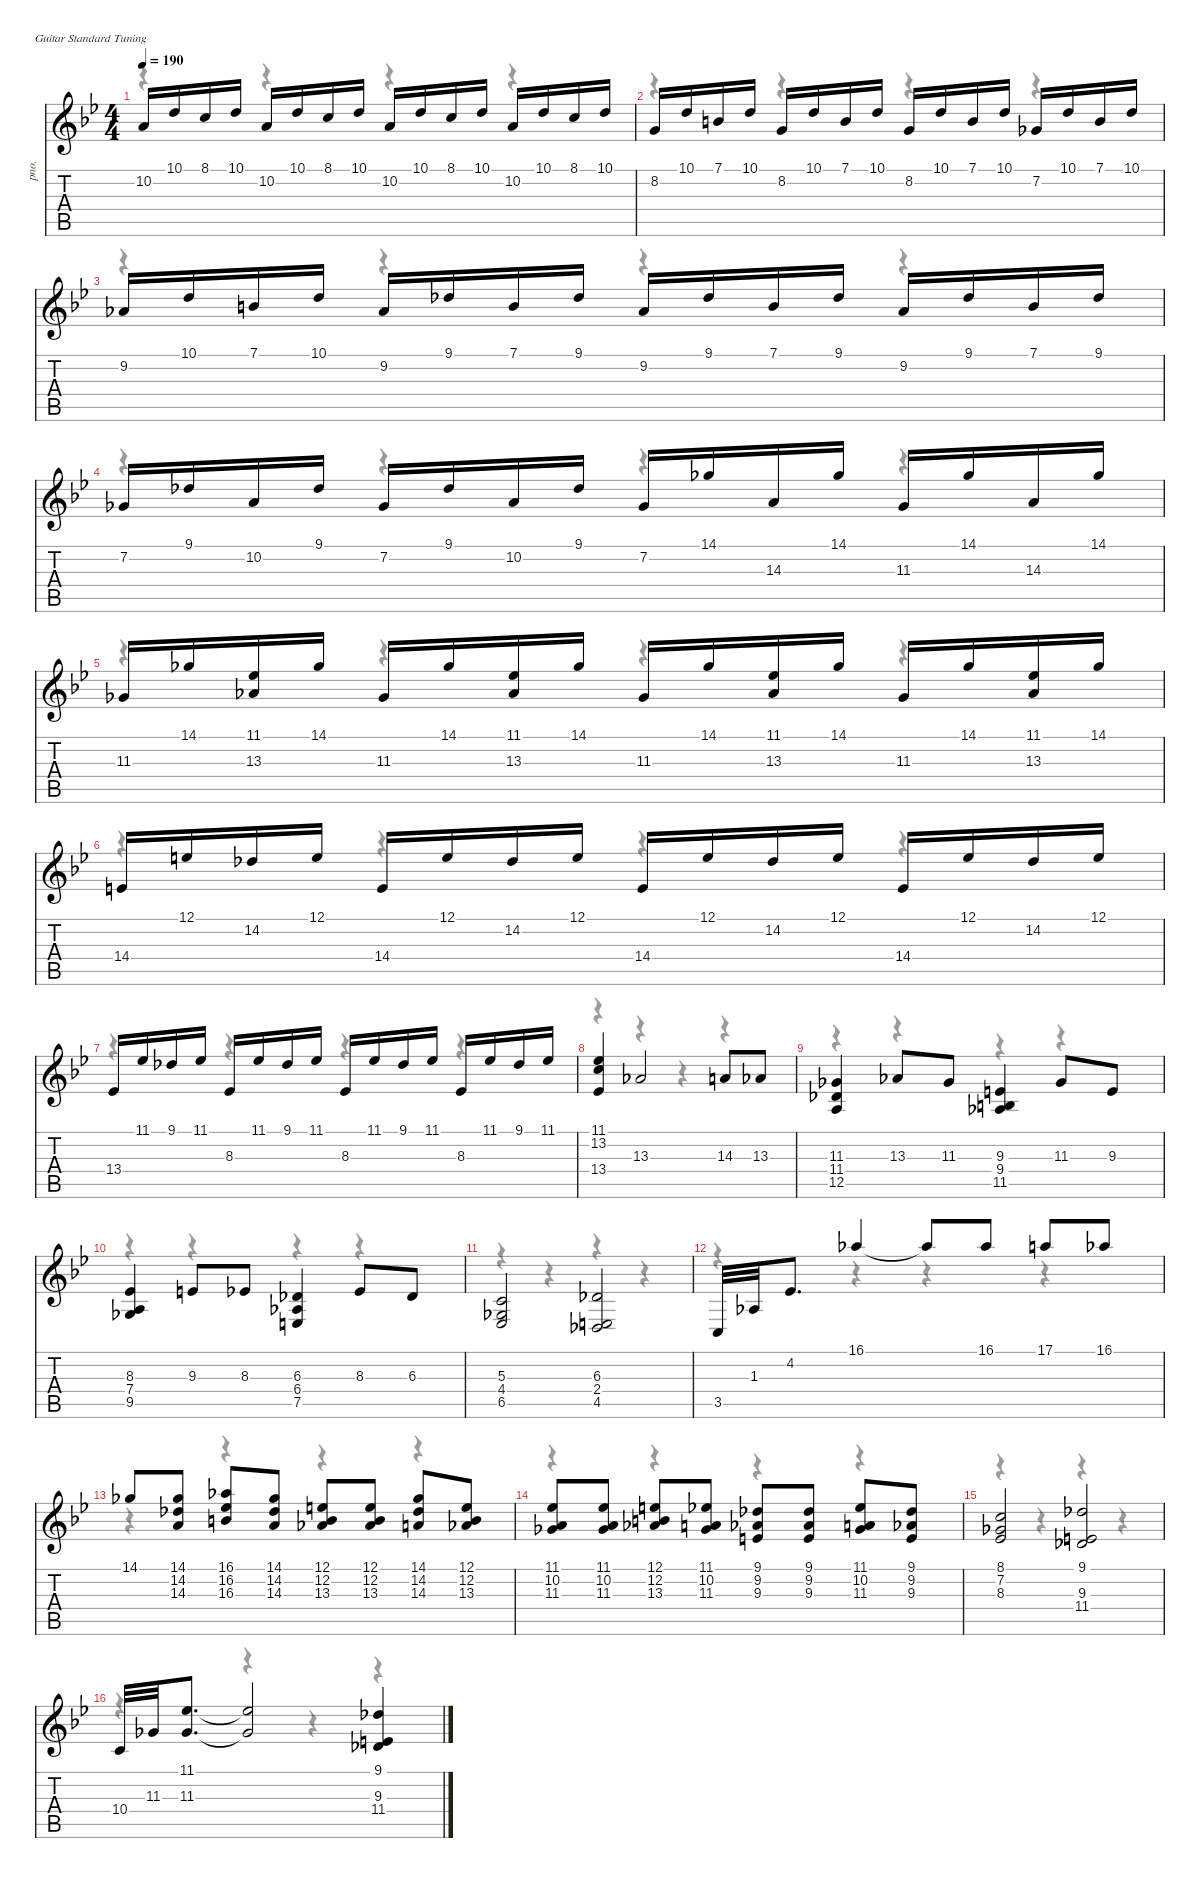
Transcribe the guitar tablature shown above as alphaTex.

\defaultSystemsLayout 4
\hideDynamics
\bracketExtendMode nobrackets
\otherSystemsTrackNameOrientation horizontal
\track ("Right Hand" "pno.") {instrument acousticgrandpiano}
\staff {score tabs}
\tuning (E4 B3 G3 D3 A2 E2)
\voice
\ts (4 4)
\tempo 190
\clef g2
\ks bb
10.2{acc forcenatural}.16{dy f} 10.1{acc forcenatural}.16 8.1{acc forcenatural}.16 10.1{acc forcenatural}.16 10.2{acc forcenatural}.16 10.1{acc forcenatural}.16 8.1{acc forcenatural}.16 10.1{acc forcenatural}.16 10.2{acc forcenatural}.16 10.1{acc forcenatural}.16 8.1{acc forcenatural}.16 10.1{acc forcenatural}.16 10.2{acc forcenatural}.16 10.1{acc forcenatural}.16 8.1{acc forcenatural}.16 10.1{acc forcenatural}.16 |
8.2{acc forcenatural}.16 10.1{acc forcenatural}.16 7.1{acc forcenatural}.16 10.1{acc forcenatural}.16 8.2{acc forcenatural}.16 10.1{acc forcenatural}.16 7.1{acc forcenatural}.16 10.1{acc forcenatural}.16 8.2{acc forcenatural}.16 10.1{acc forcenatural}.16 7.1{acc forcenatural}.16 10.1{acc forcenatural}.16 7.2{acc b}.16 10.1{acc forcenatural}.16 7.1{acc forcenatural}.16 10.1{acc forcenatural}.16 |
9.2{acc b}.16 10.1{acc forcenatural}.16 7.1{acc forcenatural}.16 10.1{acc forcenatural}.16 9.2{acc b}.16 9.1{acc b}.16 7.1{acc forcenatural}.16 9.1{acc b}.16 9.2{acc b}.16 9.1{acc b}.16 7.1{acc forcenatural}.16 9.1{acc b}.16 9.2{acc b}.16 9.1{acc b}.16 7.1{acc forcenatural}.16 9.1{acc b}.16 |
7.2{acc b}.16 9.1{acc b}.16 10.2{acc forcenatural}.16 9.1{acc b}.16 7.2{acc b}.16 9.1{acc b}.16 10.2{acc forcenatural}.16 9.1{acc b}.16 7.2{acc b}.16 14.1{acc b}.16 14.3{acc forcenatural}.16 14.1{acc b}.16 11.3{acc b}.16 14.1{acc b}.16 14.3{acc forcenatural}.16 14.1{acc b}.16 |
11.3{acc b}.16 14.1{acc b}.16 (11.1{acc b} 13.3{acc b}).16 14.1{acc b}.16 11.3{acc b}.16 14.1{acc b}.16 (11.1{acc b} 13.3{acc b}).16 14.1{acc b}.16 11.3{acc b}.16 14.1{acc b}.16 (11.1{acc b} 13.3{acc b}).16 14.1{acc b}.16 11.3{acc b}.16 14.1{acc b}.16 (11.1{acc b} 13.3{acc b}).16 14.1{acc b}.16 |
14.4{acc forcenatural}.16 12.1{acc forcenatural}.16 14.2{acc b}.16 12.1{acc forcenatural}.16 14.4{acc forcenatural}.16 12.1{acc forcenatural}.16 14.2{acc b}.16 12.1{acc forcenatural}.16 14.4{acc forcenatural}.16 12.1{acc forcenatural}.16 14.2{acc b}.16 12.1{acc forcenatural}.16 14.4{acc forcenatural}.16 12.1{acc forcenatural}.16 14.2{acc b}.16 12.1{acc forcenatural}.16 |
13.4{acc b}.16 11.1{acc b}.16 9.1{acc b}.16 11.1{acc b}.16 8.3{acc b}.16 11.1{acc b}.16 9.1{acc b}.16 11.1{acc b}.16 8.3{acc b}.16 11.1{acc b}.16 9.1{acc b}.16 11.1{acc b}.16 8.3{acc b}.16 11.1{acc b}.16 9.1{acc b}.16 11.1{acc b}.16 |
(11.1{acc b} 13.2{acc forcenatural} 13.4{acc b}).4 13.3{acc b}.2 14.3{acc forcenatural}.8 13.3{acc b}.8 |
(11.3{acc b} 11.4{acc b} 12.5{acc forcenatural}).4 13.3{acc b}.8 11.3{acc b}.8 (9.3{acc forcenatural} 9.4{acc forcenatural} 11.5{acc b}).4 11.3{acc b}.8 9.3{acc forcenatural}.8 |
(8.3{acc b} 7.4{acc forcenatural} 9.5{acc b}).4 9.3{acc forcenatural}.8 8.3{acc b}.8 (6.3{acc b} 6.4{acc b} 7.5{acc forcenatural}).4 8.3{acc b}.8 6.3{acc b}.8 |
(5.3{acc forcenatural} 4.4{acc b} 6.5{acc b}).2 (6.3{acc b} 2.4{acc forcenatural} 4.5{acc b}).2 |
3.5{acc forcenatural}.32 1.3{acc b}.32 4.2{acc b}.8{d} 16.1{acc b}.4 16.1{t acc b}.8 16.1{acc b}.8 17.1{acc forcenatural}.8 16.1{acc b}.8 |
14.1{acc b}.8 (14.1{acc b} 14.2{acc b} 14.3{acc forcenatural}).8 (16.1{acc b} 16.2{acc b} 16.3{acc forcenatural}).8 (14.1{acc b} 14.2{acc b} 14.3{acc forcenatural}).8 (12.1{acc forcenatural} 12.2{acc forcenatural} 13.3{acc b}).8 (12.1{acc forcenatural} 12.2{acc forcenatural} 13.3{acc b}).8 (14.1{acc b} 14.2{acc b} 14.3{acc forcenatural}).8 (12.1{acc forcenatural} 12.2{acc forcenatural} 13.3{acc b}).8 |
(11.1{acc b} 10.2{acc forcenatural} 11.3{acc b}).8 (11.1{acc b} 10.2{acc forcenatural} 11.3{acc b}).8 (12.1{acc forcenatural} 12.2{acc forcenatural} 13.3{acc b}).8 (11.1{acc b} 10.2{acc forcenatural} 11.3{acc b}).8 (9.1{acc b} 9.2{acc b} 9.3{acc forcenatural}).8 (9.1{acc b} 9.2{acc b} 9.3{acc forcenatural}).8 (11.1{acc b} 10.2{acc forcenatural} 11.3{acc b}).8 (9.1{acc b} 9.2{acc b} 9.3{acc forcenatural}).8 |
(8.1{acc forcenatural} 7.2{acc b} 8.3{acc b}).2 (9.1{acc b} 9.3{acc forcenatural} 11.4{acc b}).2 |
10.4{acc forcenatural}.32 11.3{acc b}.32 (11.1{acc b} 11.3{acc b}).8{d} (11.1{t acc b} 11.3{t acc b}).2 (9.1{acc b} 9.3{acc forcenatural} 11.4{acc b}).4
\voice
\clef g2
\ottava regular
\simile none
\ks bb
r.4{dy mf} r.4 r.4 r.4 |
r.4 r.4 r.4 r.4 |
r.4 r.4 r.4 r.4 |
r.4 r.4 r.4 r.4 |
r.4 r.4 r.4 r.4 |
r.4 r.4 r.4 r.4 |
r.4 r.4 r.4 r.4 |
r.4 r.4 r.4 r.4 |
r.4 r.4 r.4 r.4 |
r.4 r.4 r.4 r.4 |
r.4 r.4 r.4 r.4 |
r.4 r.4 r.4 r.4 |
r.4 r.4 r.4 r.4 |
r.4 r.4 r.4 r.4 |
r.4 r.4 r.4 r.4 |
r.4 r.4 r.4 r.4
